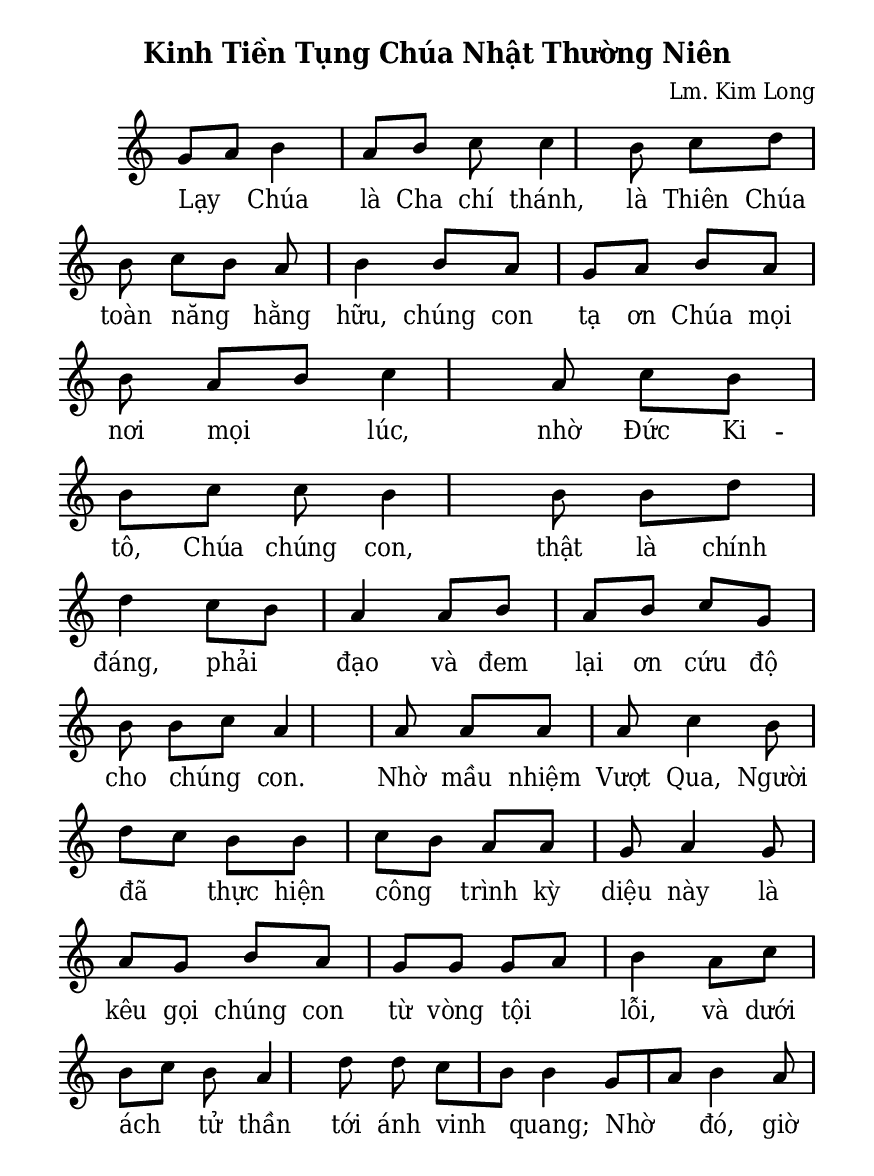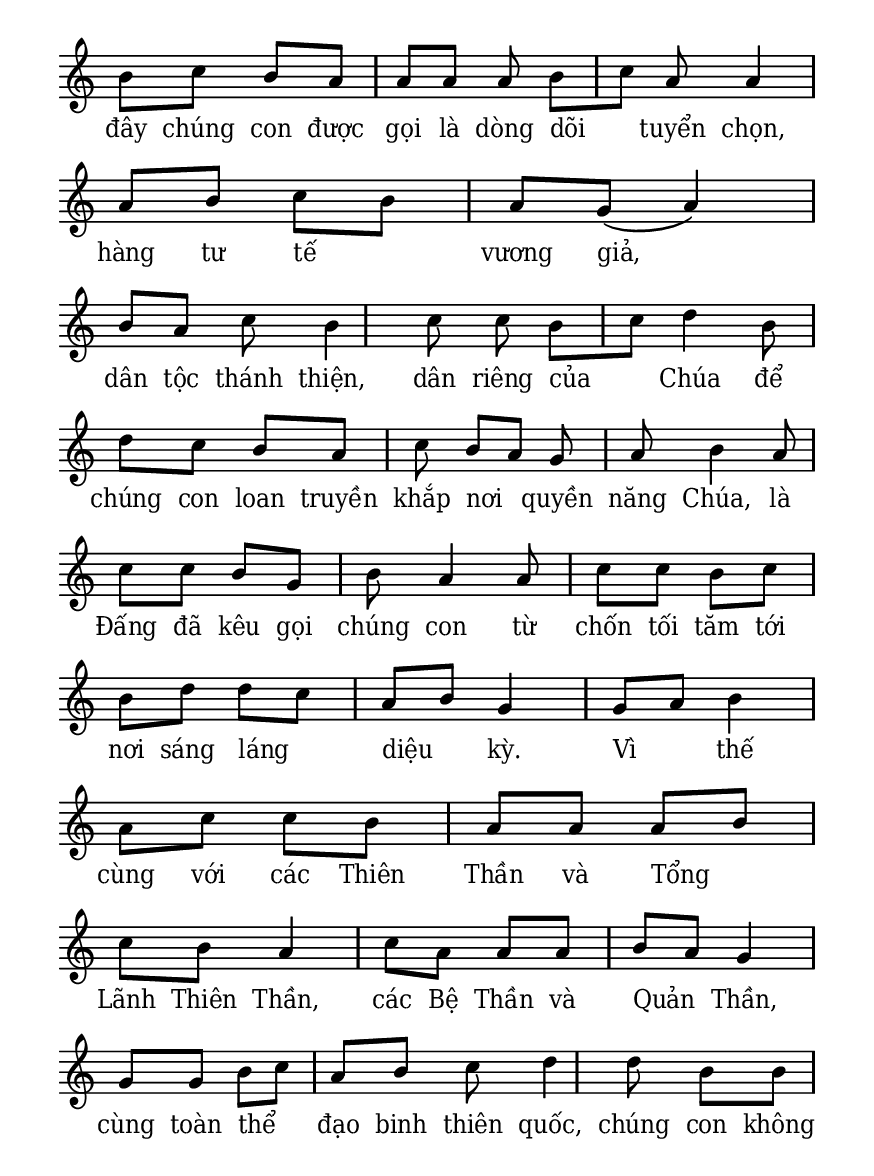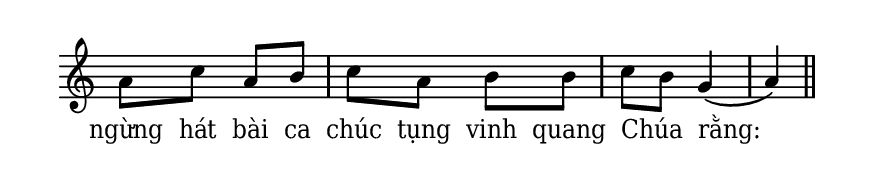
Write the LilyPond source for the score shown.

% Cài đặt chung\
\version "2.22.1"
\include "english.ly"
\include "gregorian.ly"

\header {
  subtitle = \markup { \huge \bold "Kinh Tiền Tụng Chúa Nhật Thường Niên" }
  composer = "Lm. Kim Long"
  %arranger = " "
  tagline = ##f
}

% Nhạc phiên khúc
nhacPhienKhucSop = \relative c'' {
  g8 \hide ([a]) b4 a8 b c c4 b8 c d b c \hide ([b]) a b4
  b8 a g a b a b a \hide ([b]) c4 a8 c b b c
  c b4 b8 b d d4 c8 \hide ([b]) a4 a8 b a b c g b
  b \hide ([c]) a4 \bar "|" a8 a a a c4 b8 d \hide ([c]) b b c \hide ([b]) a a g
  a4 g8 a g b a g g g \hide ([a]) b4 a8 c b \hide ([c]) b a4 d8
  d c \hide ([b]) b4 g8 \hide ([a]) b4 a8 b c b a a a a
  b \hide ([c]) a a4 a8 b c \hide ([b]) a g (a4) b8 a c b4 c8 c
  b \hide ([c]) d4 b8 d c b a c b \hide ([a]) g a b4 a8 c
  c b g b a4 a8 c c b c b d d \hide ([c]) a \hide ([b])
  g4 \bar "|" g8 \hide ([a]) b4 a8 c c b a a a \hide ([b]) c b a4 c8 a a
  a b \hide ([a]) g4 g8 g b \hide ([c]) a b c d4 d8 b b
  a c a b c a b b c \hide ([b]) g4 (a) \bar "||"
}

% Lời phiên khúc
loiPhienKhucSop = \lyrics {
  Lạy Chúa là Cha chí thánh, là Thiên Chúa toàn năng hằng hữu,
  chúng con tạ ơn Chúa mọi nơi mọi lúc, nhờ Đức Ki -- tô,
  Chúa chúng con, thật là chính đáng, phải đạo và đem lại ơn cứu độ
  cho chúng con. Nhờ mầu nhiệm Vượt Qua, Người đã thực hiện công trình
  kỳ diệu này là kêu gọi chúng con từ vòng tội lỗi,
  và dưới ách tử thần tới ánh vinh quang;
  Nhờ đó, giờ đây chúng con được gọi là dòng dõi tuyển chọn,
  hàng tư tế vương giả, dân tộc thánh thiện, dân riêng của Chúa
  để chúng con loan truyền khắp nơi quyền năng Chúa,
  là Đấng đã kêu gọi chúng con từ chốn tối tăm tới nơi sáng láng
  diệu kỳ. Vì thế cùng với các Thiên Thần và Tổng Lãnh Thiên Thần,
  các Bệ Thần và Quản Thần, cùng toàn thể đạo binh thiên quốc,
  chúng con không ngừng hát bài ca chúc tụng vinh quang Chúa rằng:
}

% Dàn trang
\paper {
  #(set-paper-size "a5")
  top-margin = 10\mm
  bottom-margin = 10\mm
  left-margin = 10\mm
  right-margin = 10\mm
  #(define fonts
	 (make-pango-font-tree "Deja Vu Serif Condensed"
	 		       "Deja Vu Serif Condensed"
			       "Deja Vu Serif Condensed"
			       (/ 20 20)))
  print-page-number = ##f
  %page-count = 1
}

TongNhip = {
  \key c \major \time 2/4
  \set Timing.beamExceptions = #'()
  \set Timing.baseMoment = #(ly:make-moment 1/4)
}

\score {
  \new ChoirStaff <<
    \new Staff \with {
      \remove "Time_signature_engraver"
    }
    <<
      \new Voice = "beSop" {
        \clef treble \TongNhip \nhacPhienKhucSop
      }
      \new Lyrics \lyricsto beSop \loiPhienKhucSop
    >>
  >>
  \layout {
    \override Staff.TimeSignature.transparent = ##t
    \override Lyrics.LyricSpace.minimum-distance = #1.5
    \override Score.BarNumber.break-visibility = ##(#f #f #f)
    \override Score.SpacingSpanner.uniform-stretching = ##t
    \override Score.SpacingSpanner.packed-spacing = ##f
    \set Score.defaultBarType = ""
    \set Score.barAlways = ##t
    ragged-last = ##f
    indent = 10
  } 
}
